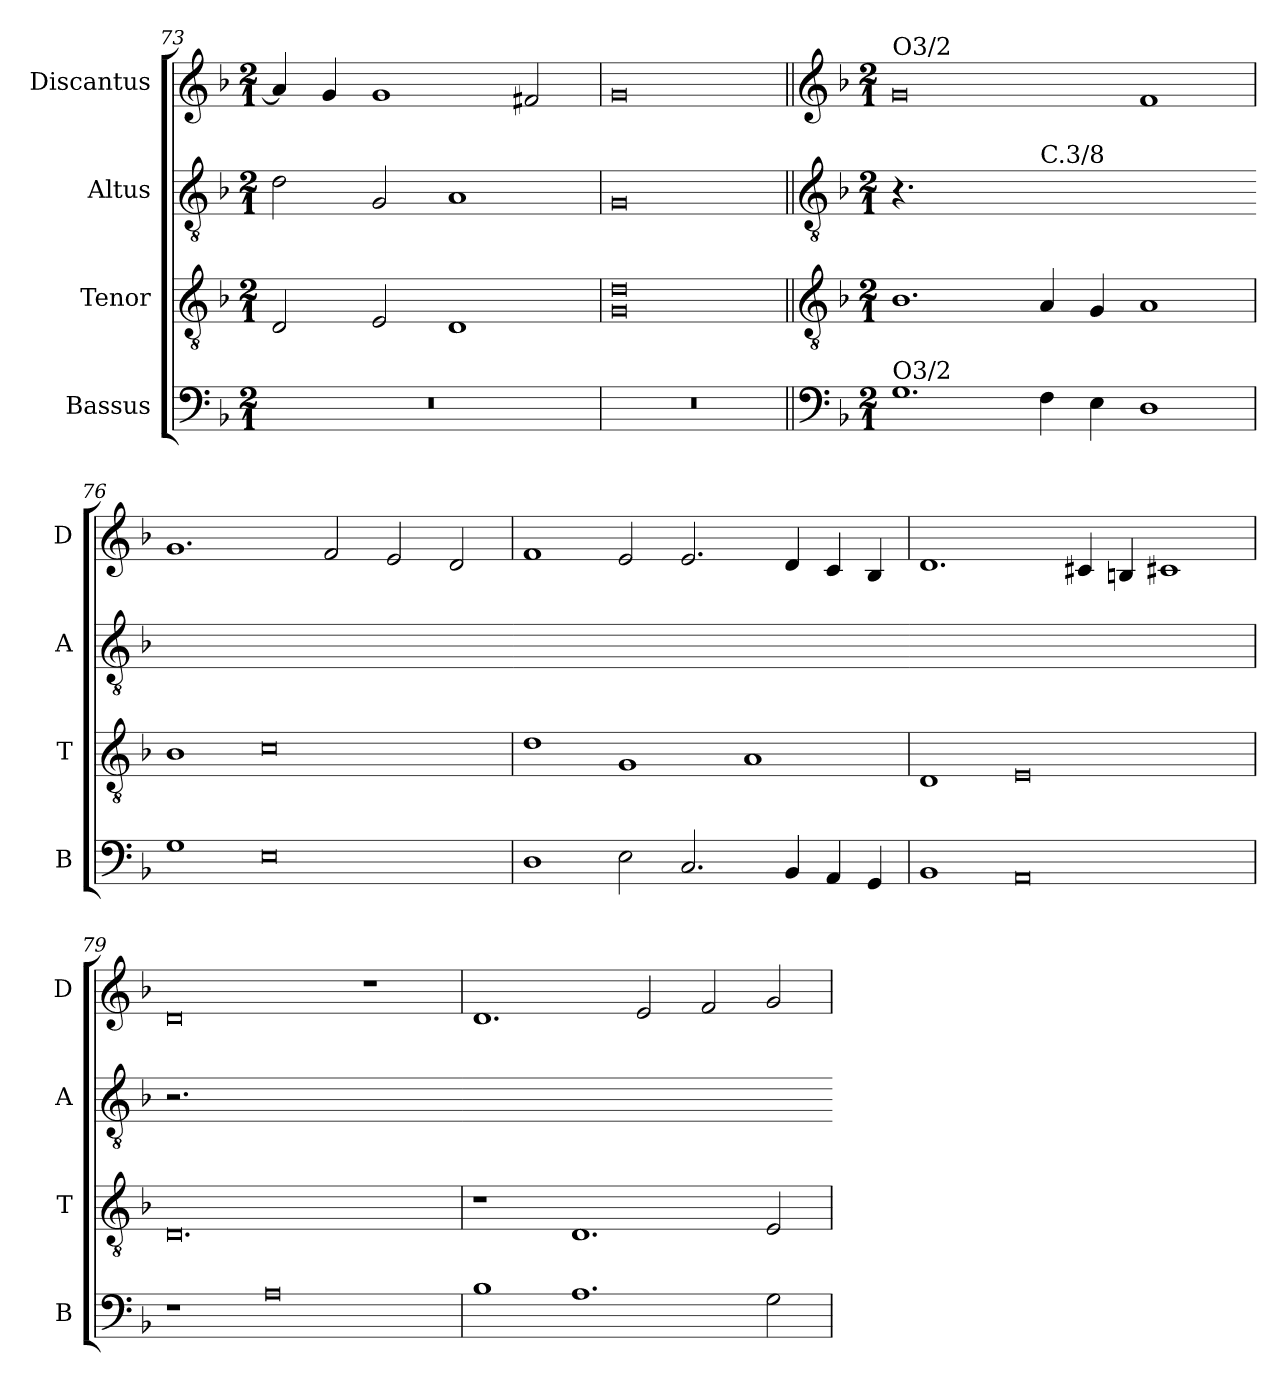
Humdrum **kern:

**kern	**kern	**kern	**kern
*part4	*part3	*part2	*part1
*staff4	*staff3	*staff2	*staff1
*I"Bassus	*I"Tenor	*I"Altus	*I"Discantus
*I'B	*I'T	*I'A	*I'D
*clefF4	*clefGv2	*clefGv2	*clefG2
*k[b-]	*k[b-]	*k[b-]	*k[b-]
*M2/1	*M2/1	*M2/1	*M2/1
=73	=73	=73	=73
0r	2D/	2d\	4a/]
.	.	.	4g/
.	2E/	2G/	1g
.	1D	1A	.
.	.	.	2f#X/
=74	=74	=74	=74
*	*^	*	*
0r	0G\	0d/	0G	0g
*	*v	*v	*	*
!!LO:LB:g=z
=75||	=75||	=75||	=75||
*clefF4	*clefGv2	*clefGv2	*clefG2
*k[b-]	*k[b-]	*k[b-]	*k[b-]
*M2/1	*M2/1	*M2/1	*M2/1
*	*^	*	*
!	!	!	!	!LO:TX:a:t=O3/2
!	!LO:TX:a:t=O3/2	!	!	!
!LO:TX:a:t=O3/2	!	!	!	!
!	!	!	!LO:N:vis=4.	!
*	*v	*v	*	*
1.G	1.B-	1.r	0g
!	!	!LO:TX:a:t=C.3/8	!
!	!	!LO:N:vis=4.	!
4F\	4A/	1.ryy	.
4E\	4G/	.	.
1D	1A	.	1f
=76	=76	=76-	=76
!	!	!LO:N:vis=2.	!
1G	1B-	0.ryy	1.g
0E	0c	.	.
.	.	.	2f/
.	.	.	2e/
.	.	.	2d/
=77	=77	=77-	=77
!	!	!LO:N:vis=2.	!
1D	1d	0.ryy	1f
2E\	1G	.	2e/
2.C/	.	.	2.e/
.	1A	.	.
4BB-/	.	.	4d/
4AA/	.	.	4c/
4GG/	.	.	4B-/
=78	=78	=78-	=78
!	!	!LO:N:vis=2.	!
1BB-	1D	0.ryy	1.d
0AA	0E	.	.
.	.	.	4c#X/
.	.	.	4Bn/
.	.	.	1c#X
=79	=79	=79	=79
!	!	!LO:N:vis=2.	!
1r	0.D	0.r	0d
0A	.	.	.
.	.	.	1r
=80	=80	=80-	=80
!	!	!LO:N:vis=2.	!
1B-	1r	0.ryy	1.d
1.A	1.D	.	.
.	.	.	2e/
.	.	.	2f/
2G\	2E/	.	2g/
=	=	=-	=
*-	*-	*-	*-
